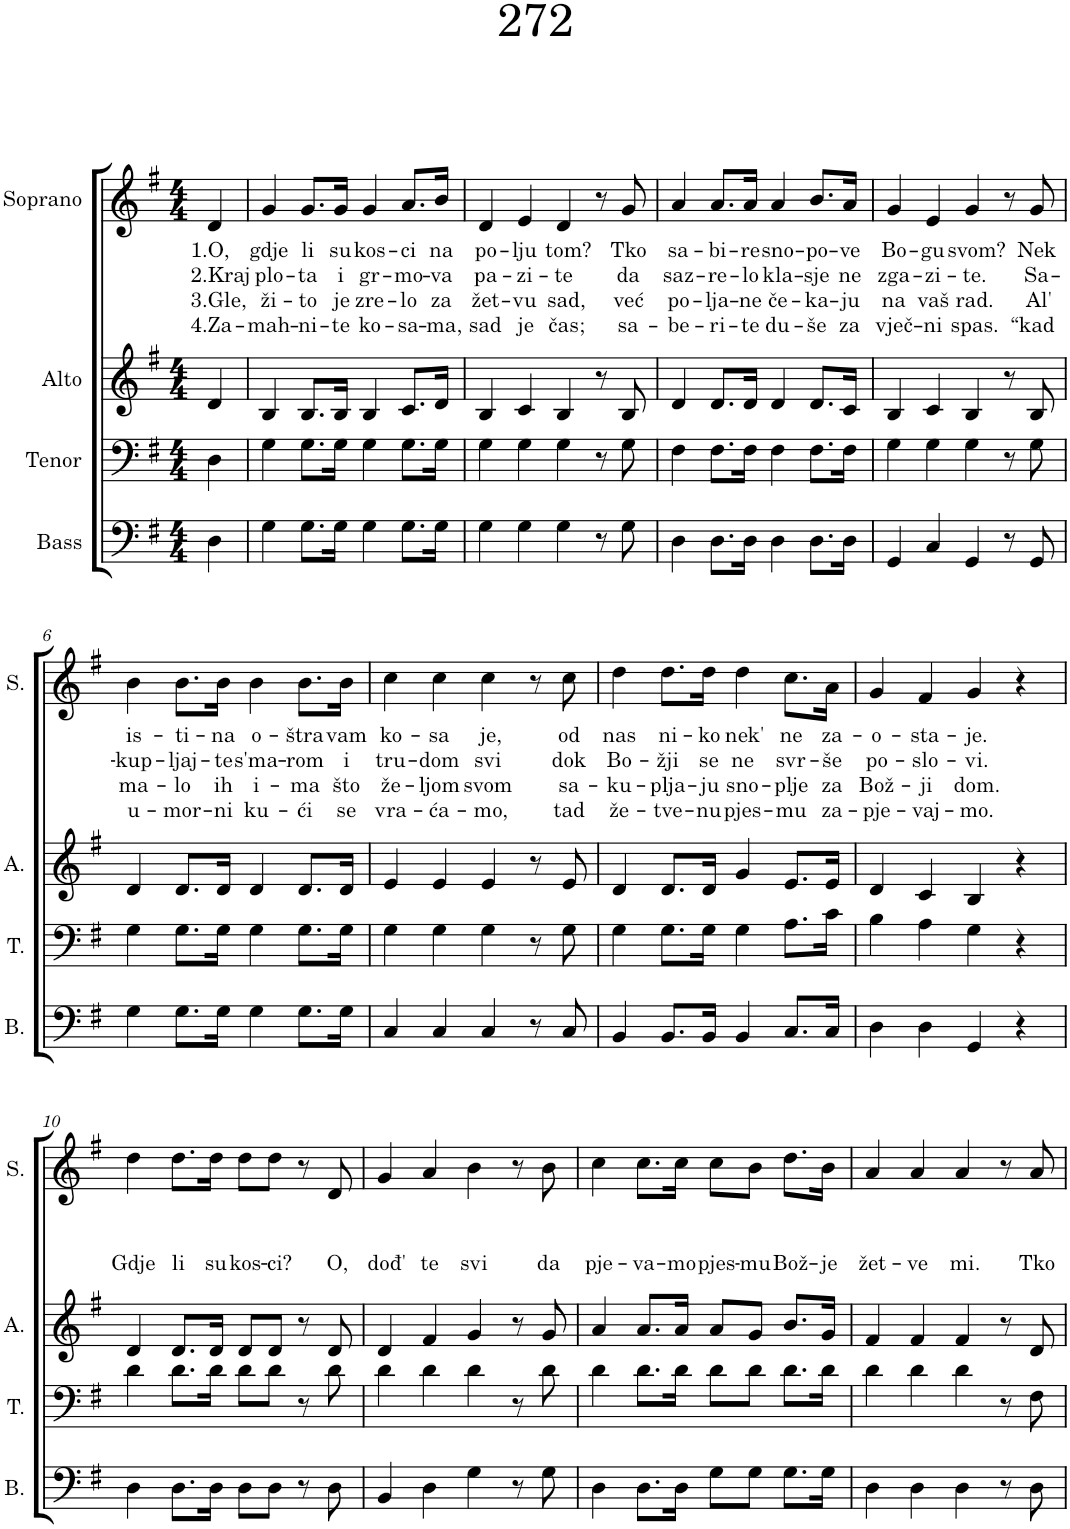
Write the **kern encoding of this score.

**kern	**kern	**kern	**kern	**text	**text	**text	**text
*part4	*part3	*part2	*part1	*part1	*part1	*part1	*part1
*staff4	*staff3	*staff2	*staff1	*staff1	*staff1	*staff1	*staff1
*I"Bass	*I"Tenor	*I"Alto	*I"Soprano	*	*	*	*
*I'B.	*I'T.	*I'A.	*I'S.	*	*	*	*
*clefF4	*clefF4	*clefG2	*clefG2	*	*	*	*
*k[f#]	*k[f#]	*k[f#]	*k[f#]	*	*	*	*
*M4/4	*M4/4	*M4/4	*M4/4	*	*	*	*
=1	=1	=1	=1	=1	=1	=1	=1
!	!	!	!	!LO:LY:b	!LO:LY:b	!LO:LY:b	!LO:LY:b
4D\	4D\	4d/	4d/	1.O,	2.Kraj	3.Gle,	4.Za-
=2	=2	=2	=2	=2	=2	=2	=2
!	!	!	!	!LO:LY:b	!LO:LY:b	!LO:LY:b	!LO:LY:b
4G\	4G\	4B/	4g/	gdje	plo-	ži-	-mah-
!	!	!	!	!LO:LY:b	!LO:LY:b	!LO:LY:b	!LO:LY:b
8.G\L	8.G\L	8.B/L	8.g/L	li	-ta	-to	-ni-
!	!	!	!	!LO:LY:b	!LO:LY:b	!LO:LY:b	!LO:LY:b
16G\Jk	16G\Jk	16B/Jk	16g/Jk	su	i	je	-te
!	!	!	!	!LO:LY:b	!LO:LY:b	!LO:LY:b	!LO:LY:b
4G\	4G\	4B/	4g/	kos-	gr-	zre-	ko-
!	!	!	!	!LO:LY:b	!LO:LY:b	!LO:LY:b	!LO:LY:b
8.G\L	8.G\L	8.c/L	8.a/L	-ci	-mo-	-lo	-sa-
!	!	!	!	!LO:LY:b	!LO:LY:b	!LO:LY:b	!LO:LY:b
16G\Jk	16G\Jk	16d/Jk	16b/Jk	na	-va	za	-ma,
=3	=3	=3	=3	=3	=3	=3	=3
!	!	!	!	!LO:LY:b	!LO:LY:b	!LO:LY:b	!LO:LY:b
4G\	4G\	4B/	4d/	po-	pa-	žet-	sad
!	!	!	!	!LO:LY:b	!LO:LY:b	!LO:LY:b	!LO:LY:b
4G\	4G\	4c/	4e/	-lju	-zi-	-vu	je
!	!	!	!	!LO:LY:b	!LO:LY:b	!LO:LY:b	!LO:LY:b
4G\	4G\	4B/	4d/	tom?	te	sad,	čas;
8r	8r	8r	8r	.	.	.	.
!	!	!	!	!LO:LY:b	!LO:LY:b	!LO:LY:b	!LO:LY:b
8G\	8G\	8B/	8g/	Tko	da	već	sa-
=4	=4	=4	=4	=4	=4	=4	=4
!	!	!	!	!LO:LY:b	!LO:LY:b	!LO:LY:b	!LO:LY:b
4D\	4F#\	4d/	4a/	sa-	saz-	po-	-be-
!	!	!	!	!LO:LY:b	!LO:LY:b	!LO:LY:b	!LO:LY:b
8.D\L	8.F#\L	8.d/L	8.a/L	-bi-	-re-	-lja-	-ri-
!	!	!	!	!LO:LY:b	!LO:LY:b	!LO:LY:b	!LO:LY:b
16D\Jk	16F#\Jk	16d/Jk	16a/Jk	-re	-lo	-ne	-te
!	!	!	!	!LO:LY:b	!LO:LY:b	!LO:LY:b	!LO:LY:b
4D\	4F#\	4d/	4a/	sno-	kla-	če-	du-
!	!	!	!	!LO:LY:b	!LO:LY:b	!LO:LY:b	!LO:LY:b
8.D\L	8.F#\L	8.d/L	8.b/L	-po-	-sje	-ka-	-še
!	!	!	!	!LO:LY:b	!LO:LY:b	!LO:LY:b	!LO:LY:b
16D\Jk	16F#\Jk	16c/Jk	16a/Jk	-ve	ne	-ju	za
=5	=5	=5	=5	=5	=5	=5	=5
!	!	!	!	!LO:LY:b	!LO:LY:b	!LO:LY:b	!LO:LY:b
4GG/	4G\	4B/	4g/	Bo-	zga-	na	vječ-
!	!	!	!	!LO:LY:b	!LO:LY:b	!LO:LY:b	!LO:LY:b
4C/	4G\	4c/	4e/	-gu	-zi-	vaš	-ni
!	!	!	!	!LO:LY:b	!LO:LY:b	!LO:LY:b	!LO:LY:b
4GG/	4G\	4B/	4g/	svom?	-te.	rad.	spas.
8r	8r	8r	8r	.	.	.	.
!	!	!	!	!LO:LY:b	!LO:LY:b	!LO:LY:b	!LO:LY:b
8GG/	8G\	8B/	8g/	Nek	Sa-	Al'	“kad
!!LO:LB:g=z
=6	=6	=6	=6	=6	=6	=6	=6
!	!	!	!	!LO:LY:b	!LO:LY:b	!LO:LY:b	!LO:LY:b
4G\	4G\	4d/	4b\	is-	-kup-	ma-	u-
!	!	!	!	!LO:LY:b	!LO:LY:b	!LO:LY:b	!LO:LY:b
8.G\L	8.G\L	8.d/L	8.b\L	-ti-	ljaj-	-lo	-mor-
!	!	!	!	!LO:LY:b	!LO:LY:b	!LO:LY:b	!LO:LY:b
16G\Jk	16G\Jk	16d/Jk	16b\Jk	-na	-te	ih	-ni
!	!	!	!	!LO:LY:b	!LO:LY:b	!LO:LY:b	!LO:LY:b
4G\	4G\	4d/	4b\	o-	s'ma-	i-	ku-
!	!	!	!	!LO:LY:b	!LO:LY:b	!LO:LY:b	!LO:LY:b
8.G\L	8.G\L	8.d/L	8.b\L	-štra	-rom	-ma	-ći
!	!	!	!	!LO:LY:b	!LO:LY:b	!LO:LY:b	!LO:LY:b
16G\Jk	16G\Jk	16d/Jk	16b\Jk	vam	i	što	se
=7	=7	=7	=7	=7	=7	=7	=7
!	!	!	!	!LO:LY:b	!LO:LY:b	!LO:LY:b	!LO:LY:b
4C/	4G\	4e/	4cc\	ko-	tru-	že-	vra-
!	!	!	!	!LO:LY:b	!LO:LY:b	!LO:LY:b	!LO:LY:b
4C/	4G\	4e/	4cc\	-sa	-dom	-ljom	-ća-
!	!	!	!	!LO:LY:b	!LO:LY:b	!LO:LY:b	!LO:LY:b
4C/	4G\	4e/	4cc\	je,	svi	svom	-mo,
8r	8r	8r	8r	.	.	.	.
!	!	!	!	!LO:LY:b	!LO:LY:b	!LO:LY:b	!LO:LY:b
8C/	8G\	8e/	8cc\	od	dok	sa-	tad
=8	=8	=8	=8	=8	=8	=8	=8
!	!	!	!	!LO:LY:b	!LO:LY:b	!LO:LY:b	!LO:LY:b
4BB/	4G\	4d/	4dd\	nas	Bo-	-ku-	že-
!	!	!	!	!LO:LY:b	!LO:LY:b	!LO:LY:b	!LO:LY:b
8.BB/L	8.G\L	8.d/L	8.dd\L	ni-	-žji	-plja-	-tve-
!	!	!	!	!LO:LY:b	!LO:LY:b	!LO:LY:b	!LO:LY:b
16BB/Jk	16G\Jk	16d/Jk	16dd\Jk	-ko	se	-ju	-nu
!	!	!	!	!LO:LY:b	!LO:LY:b	!LO:LY:b	!LO:LY:b
4BB/	4G\	4g/	4dd\	nek'	ne	sno-	pjes-
!	!	!	!	!LO:LY:b	!LO:LY:b	!LO:LY:b	!LO:LY:b
8.C/L	8.A\L	8.e/L	8.cc\L	ne	svr-	-plje	-mu
!	!	!	!	!LO:LY:b	!LO:LY:b	!LO:LY:b	!LO:LY:b
16C/Jk	16c\Jk	16e/Jk	16a\Jk	za-	-še	za	za-
=9	=9	=9	=9	=9	=9	=9	=9
!	!	!	!	!LO:LY:b	!LO:LY:b	!LO:LY:b	!LO:LY:b
4D\	4B\	4d/	4g/	-o-	po-	Bož-	-pje-
!	!	!	!	!LO:LY:b	!LO:LY:b	!LO:LY:b	!LO:LY:b
4D\	4A\	4c/	4f#/	-sta-	-slo-	-ji	-vaj-
!	!	!	!	!LO:LY:b	!LO:LY:b	!LO:LY:b	!LO:LY:b
4GG/	4G\	4B/	4g/	-je.	-vi.	dom.	-mo.
4r	4r	4r	4r	.	.	.	.
!!LO:LB:g=z
=10	=10	=10	=10	=10	=10	=10	=10
!	!	!	!	!	!	!LO:LY:b	!
4D\	4d\	4d/	4dd\	.	.	Gdje	.
!	!	!	!	!	!	!LO:LY:b	!
8.D\L	8.d\L	8.d/L	8.dd\L	.	.	li	.
!	!	!	!	!	!	!LO:LY:b	!
16D\Jk	16d\Jk	16d/Jk	16dd\Jk	.	.	su	.
!	!	!	!	!	!	!LO:LY:b	!
8D\L	8d\L	8d/L	8dd\L	.	.	kos-	.
!	!	!	!	!	!	!LO:LY:b	!
8D\J	8d\J	8d/J	8dd\J	.	.	-ci?	.
8r	8r	8r	8r	.	.	.	.
!	!	!	!	!	!	!LO:LY:b	!
8D\	8d\	8d/	8d/	.	.	O,	.
=11	=11	=11	=11	=11	=11	=11	=11
!	!	!	!	!	!	!LO:LY:b	!
4BB/	4d\	4d/	4g/	.	.	dođ'	.
!	!	!	!	!	!	!LO:LY:b	!
4D\	4d\	4f#/	4a/	.	.	te	.
!	!	!	!	!	!	!LO:LY:b	!
4G\	4d\	4g/	4b\	.	.	svi	.
8r	8r	8r	8r	.	.	.	.
!	!	!	!	!	!	!LO:LY:b	!
8G\	8d\	8g/	8b\	.	.	da	.
=12	=12	=12	=12	=12	=12	=12	=12
!	!	!	!	!	!	!LO:LY:b	!
4D\	4d\	4a/	4cc\	.	.	pje-	.
!	!	!	!	!	!	!LO:LY:b	!
8.D\L	8.d\L	8.a/L	8.cc\L	.	.	-va-	.
!	!	!	!	!	!	!LO:LY:b	!
16D\Jk	16d\Jk	16a/Jk	16cc\Jk	.	.	-mo	.
!	!	!	!	!	!	!LO:LY:b	!
8G\L	8d\L	8a/L	8cc\L	.	.	pjes-	.
!	!	!	!	!	!	!LO:LY:b	!
8G\J	8d\J	8g/J	8b\J	.	.	-mu	.
!	!	!	!	!	!	!LO:LY:b	!
8.G\L	8.d\L	8.b/L	8.dd\L	.	.	Bož-	.
!	!	!	!	!	!	!LO:LY:b	!
16G\Jk	16d\Jk	16g/Jk	16b\Jk	.	.	-je	.
=13	=13	=13	=13	=13	=13	=13	=13
!	!	!	!	!	!	!LO:LY:b	!
4D\	4d\	4f#/	4a/	.	.	žet-	.
!	!	!	!	!	!	!LO:LY:b	!
4D\	4d\	4f#/	4a/	.	.	-ve	.
!	!	!	!	!	!	!LO:LY:b	!
4D\	4d\	4f#/	4a/	.	.	mi.	.
8r	8r	8r	8r	.	.	.	.
!	!	!	!	!	!	!LO:LY:b	!
8D\	8F#\	8d/	8a/	.	.	Tko	.
=	=	=	=	=	=	=	=
*-	*-	*-	*-	*-	*-	*-	*-
